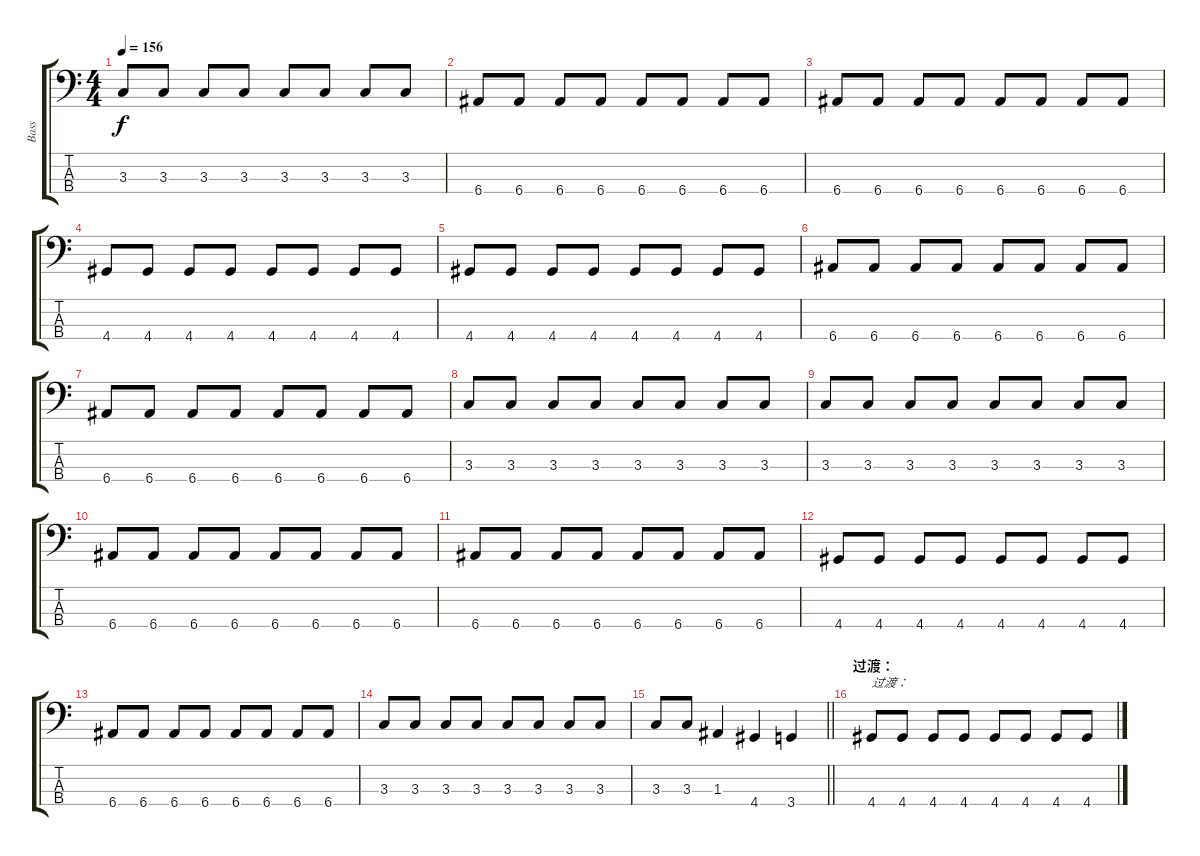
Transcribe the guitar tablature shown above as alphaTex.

\track ("Bass" "Bass") {instrument electricbassfinger}
\staff {score tabs}
\tuning (G2 D2 A1 E1) {hide}
\ts (4 4)
\tempo 156
\clef f4
\ks c
3.3.8{dy f} 3.3.8 3.3.8 3.3.8 3.3.8 3.3.8 3.3.8 3.3.8 |
6.4.8 6.4.8 6.4.8 6.4.8 6.4.8 6.4.8 6.4.8 6.4.8 |
6.4.8 6.4.8 6.4.8 6.4.8 6.4.8 6.4.8 6.4.8 6.4.8 |
4.4.8 4.4.8 4.4.8 4.4.8 4.4.8 4.4.8 4.4.8 4.4.8 |
4.4.8 4.4.8 4.4.8 4.4.8 4.4.8 4.4.8 4.4.8 4.4.8 |
6.4.8 6.4.8 6.4.8 6.4.8 6.4.8 6.4.8 6.4.8 6.4.8 |
6.4.8 6.4.8 6.4.8 6.4.8 6.4.8 6.4.8 6.4.8 6.4.8 |
3.3.8 3.3.8 3.3.8 3.3.8 3.3.8 3.3.8 3.3.8 3.3.8 |
3.3.8 3.3.8 3.3.8 3.3.8 3.3.8 3.3.8 3.3.8 3.3.8 |
6.4.8 6.4.8 6.4.8 6.4.8 6.4.8 6.4.8 6.4.8 6.4.8 |
6.4.8 6.4.8 6.4.8 6.4.8 6.4.8 6.4.8 6.4.8 6.4.8 |
4.4.8 4.4.8 4.4.8 4.4.8 4.4.8 4.4.8 4.4.8 4.4.8 |
6.4.8 6.4.8 6.4.8 6.4.8 6.4.8 6.4.8 6.4.8 6.4.8 |
3.3.8 3.3.8 3.3.8 3.3.8 3.3.8 3.3.8 3.3.8 3.3.8 |
\barLineRight lightlight
3.3.8 3.3.8 1.3.4 4.4.4 3.4.4 |
\section ("" "过渡：")
4.4.8{txt "过渡："} 4.4.8 4.4.8 4.4.8 4.4.8 4.4.8 4.4.8 4.4.8
